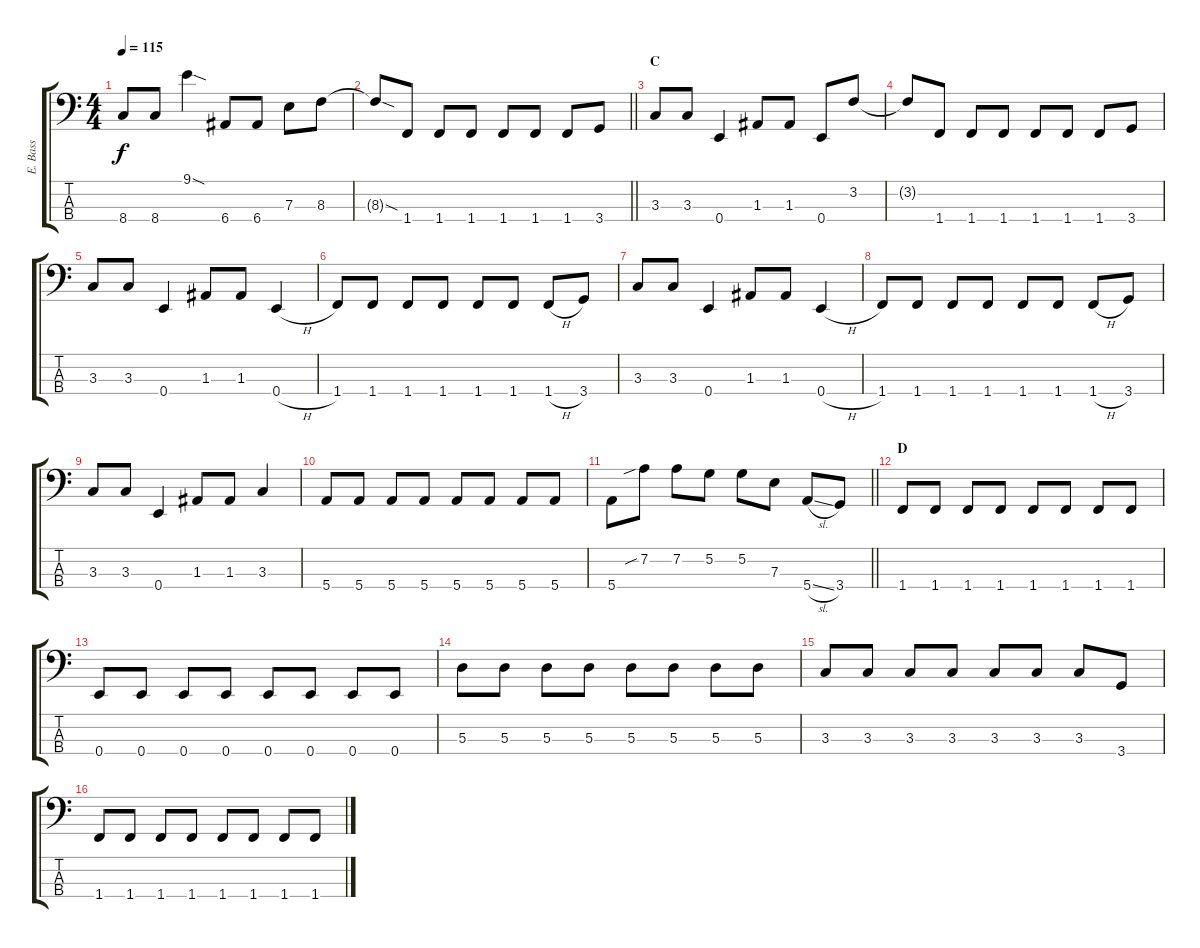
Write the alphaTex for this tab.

\track ("E. Bass" "E. Bass") {instrument electricbasspick}
\staff {score tabs}
\tuning (G2 D2 A1 E1) {hide}
\ts (4 4)
\tempo 115
\clef f4
\ks c
8.4.8{dy f} 8.4.8 9.1{sod}.4 6.4.8 6.4.8 7.3.8 8.3.8 |
\barLineRight lightlight
8.3{sod t}.8 1.4.8 1.4.8 1.4.8 1.4.8 1.4.8 1.4.8 3.4.8 |
\section ("" "C")
3.3.8 3.3.8 0.4.4 1.3.8 1.3.8 0.4.8 3.2.8 |
3.2{t}.8 1.4.8 1.4.8 1.4.8 1.4.8 1.4.8 1.4.8 3.4.8 |
3.3.8 3.3.8 0.4.4 1.3.8 1.3.8 0.4{h}.4 |
1.4.8 1.4.8 1.4.8 1.4.8 1.4.8 1.4.8 1.4{h}.8 3.4.8 |
3.3.8 3.3.8 0.4.4 1.3.8 1.3.8 0.4{h}.4 |
1.4.8 1.4.8 1.4.8 1.4.8 1.4.8 1.4.8 1.4{h}.8 3.4.8 |
3.3.8 3.3.8 0.4.4 1.3.8 1.3.8 3.3.4 |
5.4.8 5.4.8 5.4.8 5.4.8 5.4.8 5.4.8 5.4.8 5.4.8 |
\barLineRight lightlight
5.4.8 7.2{sib}.8 7.2.8 5.2.8 5.2.8 7.3.8 5.4{sl}.8 3.4.8 |
\section ("" "D")
1.4.8 1.4.8 1.4.8 1.4.8 1.4.8 1.4.8 1.4.8 1.4.8 |
0.4.8 0.4.8 0.4.8 0.4.8 0.4.8 0.4.8 0.4.8 0.4.8 |
5.3.8 5.3.8 5.3.8 5.3.8 5.3.8 5.3.8 5.3.8 5.3.8 |
3.3.8 3.3.8 3.3.8 3.3.8 3.3.8 3.3.8 3.3.8 3.4.8 |
1.4.8 1.4.8 1.4.8 1.4.8 1.4.8 1.4.8 1.4.8 1.4.8
